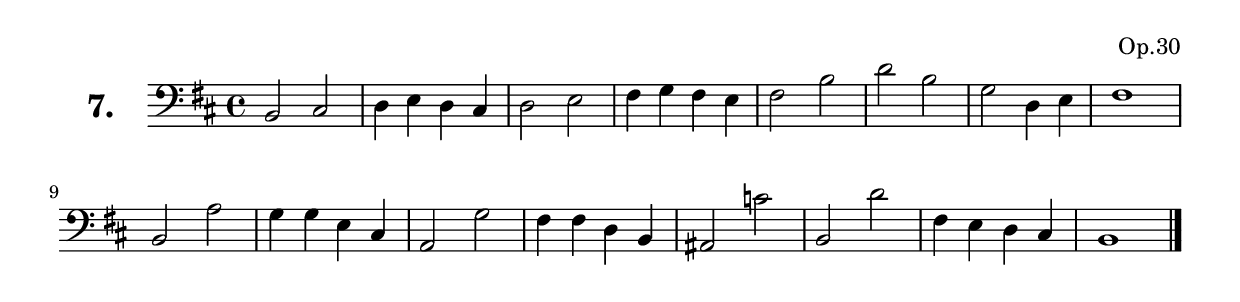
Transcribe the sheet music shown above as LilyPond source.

\version "2.18.2"

\score {
  \new StaffGroup = "" \with {
        instrumentName = \markup { \bold \huge { \larger "7." }}
      }
  <<
    \new Staff = "celloI" 
    \relative c {
      \clef bass
      \key b \minor
      \time 4/4

      b2 cis        | %01
      d4 e d cis    | %02 
      d2 e          | %03
      fis4 g fis e  | %04
      fis2 b        | %05
      d b           | %06
      g2 d4 e       | %07
      fis1          | %08
      b,2 a'        | %09
      g4 g e cis    | %10
      a2 g'         | %11
      fis4 fis d b  | %12
      ais2 c'       | %13
      b, d'         | %14
      fis,4 e d cis | %15
      b1 \bar "|."    %16

    }
  >>
  \layout {}
  \header {
    composer = "Sebastian Lee"
    opus = "Op.30"
  }
}
